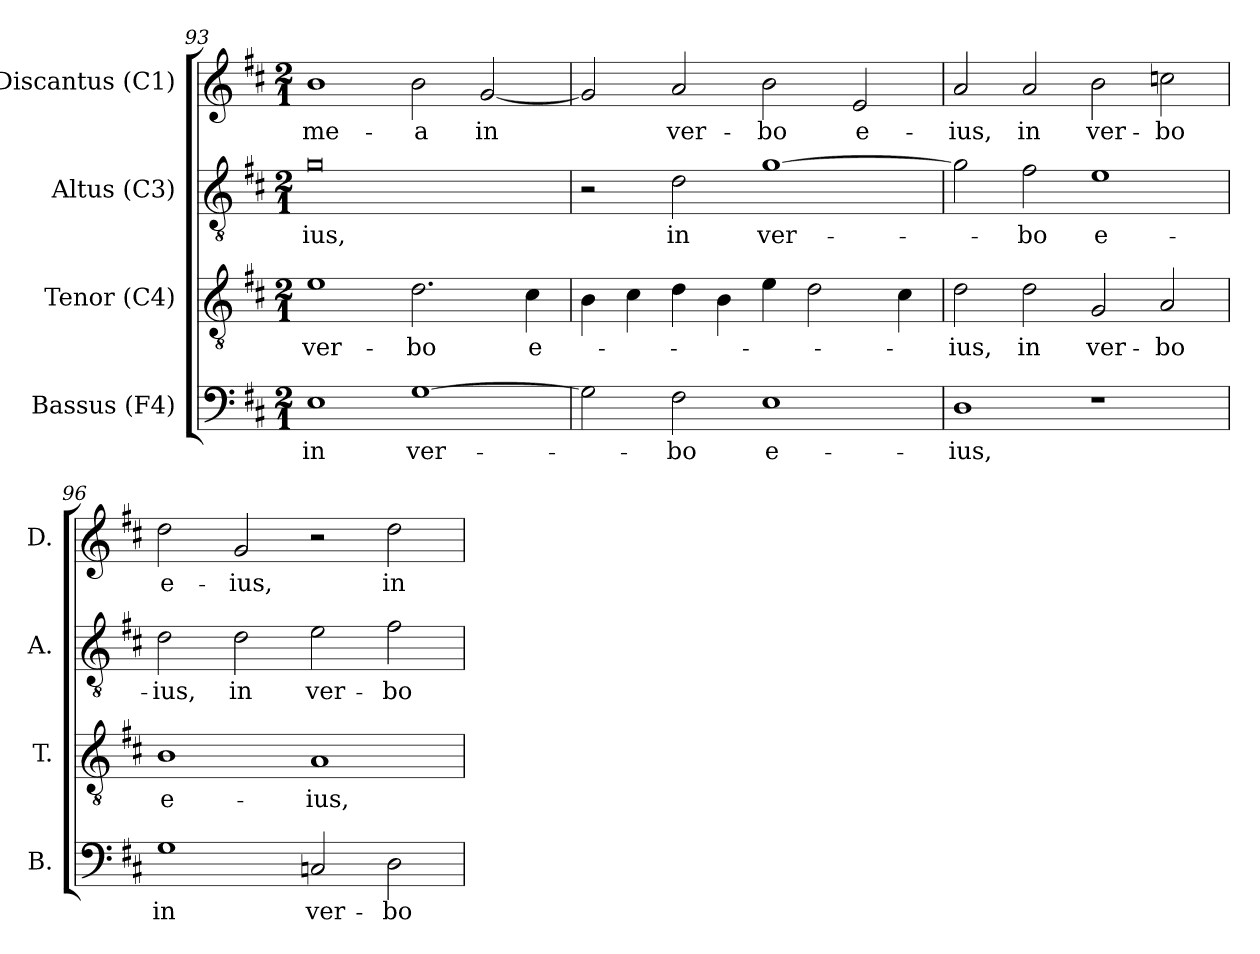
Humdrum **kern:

**kern	**text	**kern	**text	**kern	**text	**kern	**text
*part4	*part4	*part3	*part3	*part2	*part2	*part1	*part1
*staff4	*staff4	*staff3	*staff3	*staff2	*staff2	*staff1	*staff1
*I"Bassus (F4)	*	*I"Tenor (C4)	*	*I"Altus (C3)	*	*I"Discantus (C1)	*
*I'B.	*	*I'T.	*	*I'A.	*	*I'D.	*
*clefF4	*	*clefGv2	*	*clefGv2	*	*clefG2	*
*	*	*ITrd7c12	*	*ITrd7c12	*	*	*
*k[f#c#]	*	*k[f#c#]	*	*k[f#c#]	*	*k[f#c#]	*
*D:	*	*D:	*	*D:	*	*D:	*
*M2/1	*	*M2/1	*	*M2/1	*	*M2/1	*
=93	=93	=93	=93	=93	=93	=93	=93
!	!LO:LY:b:color=#000000	!	!	!	!	!	!
!	!	!	!LO:LY:b:color=#000000	!	!	!	!
!	!	!	!	!	!LO:LY:b:color=#000000	!	!
!	!	!	!	!	!	!	!LO:LY:b:color=#000000
1Ei	in	1Ei	ver-	0Gi	-ius,	1bi	me-
!	!LO:LY:b:color=#000000	!	!	!	!	!	!
!	!	!	!LO:LY:b:color=#000000	!	!	!	!
!	!	!	!	!	!	!	!LO:LY:b:color=#000000
[1Gi	ver-	2.Di\	-bo	.	.	2bi\	-a
!	!	!	!	!	!	!	!LO:LY:b:color=#000000
.	.	.	.	.	.	[2gi/	in
!	!	!	!LO:LY:b:color=#000000	!	!	!	!
.	.	4C#i\	e-	.	.	.	.
!!LO:PB:g=z
=94	=94	=94	=94	=94	=94	=94	=94
2Gi\]	.	4BBi\	.	2r	.	2gi/]	.
.	.	4C#i\	.	.	.	.	.
!	!LO:LY:b:color=#000000	!	!	!	!	!	!
!	!	!	!	!	!LO:LY:b:color=#000000	!	!
!	!	!	!	!	!	!	!LO:LY:b:color=#000000
2F#i\	-bo	4Di\	.	2Di\	in	2ai/	ver-
.	.	4BBi\	.	.	.	.	.
!	!LO:LY:b:color=#000000	!	!	!	!	!	!
!	!	!	!	!	!LO:LY:b:color=#000000	!	!
!	!	!	!	!	!	!	!LO:LY:b:color=#000000
1Ei	e-	4Ei\	.	[1Gi	ver-	2bi\	-bo
.	.	2Di\	.	.	.	.	.
!	!	!	!	!	!	!	!LO:LY:b:color=#000000
.	.	.	.	.	.	2ei/	e-
.	.	4C#i\	.	.	.	.	.
=95	=95	=95	=95	=95	=95	=95	=95
!	!LO:LY:b:color=#000000	!	!	!	!	!	!
!	!	!	!LO:LY:b:color=#000000	!	!	!	!
!	!	!	!	!	!	!	!LO:LY:b:color=#000000
1Di	-ius,	2Di\	-ius,	2Gi\]	.	2ai/	-ius,
!	!	!	!LO:LY:b:color=#000000	!	!	!	!
!	!	!	!	!	!LO:LY:b:color=#000000	!	!
!	!	!	!	!	!	!	!LO:LY:b:color=#000000
.	.	2Di\	in	2F#i\	-bo	2ai/	in
!	!	!	!LO:LY:b:color=#000000	!	!	!	!
!	!	!	!	!	!LO:LY:b:color=#000000	!	!
!	!	!	!	!	!	!	!LO:LY:b:color=#000000
1r	.	2GGi/	ver-	1Ei	e-	2bi\	ver-
!	!	!	!LO:LY:b:color=#000000	!	!	!	!
!	!	!	!	!	!	!	!LO:LY:b:color=#000000
.	.	2AAi/	-bo	.	.	2ccni\	-bo
=96	=96	=96	=96	=96	=96	=96	=96
!	!LO:LY:b:color=#000000	!	!	!	!	!	!
!	!	!	!LO:LY:b:color=#000000	!	!	!	!
!	!	!	!	!	!LO:LY:b:color=#000000	!	!
!	!	!	!	!	!	!	!LO:LY:b:color=#000000
1Gi	in	1BBi	e-	2Di\	-ius,	2ddi\	e-
!	!	!	!	!	!LO:LY:b:color=#000000	!	!
!	!	!	!	!	!	!	!LO:LY:b:color=#000000
.	.	.	.	2Di\	in	2gi/	-ius,
!	!LO:LY:b:color=#000000	!	!	!	!	!	!
!	!	!	!LO:LY:b:color=#000000	!	!	!	!
!	!	!	!	!	!LO:LY:b:color=#000000	!	!
2Cni/	ver-	1AAi	-ius,	2Ei\	ver-	2r	.
!	!LO:LY:b:color=#000000	!	!	!	!	!	!
!	!	!	!	!	!LO:LY:b:color=#000000	!	!
!	!	!	!	!	!	!	!LO:LY:b:color=#000000
2Di\	-bo	.	.	2F#i\	-bo	2ddi\	in
=	=	=	=	=	=	=	=
*-	*-	*-	*-	*-	*-	*-	*-
